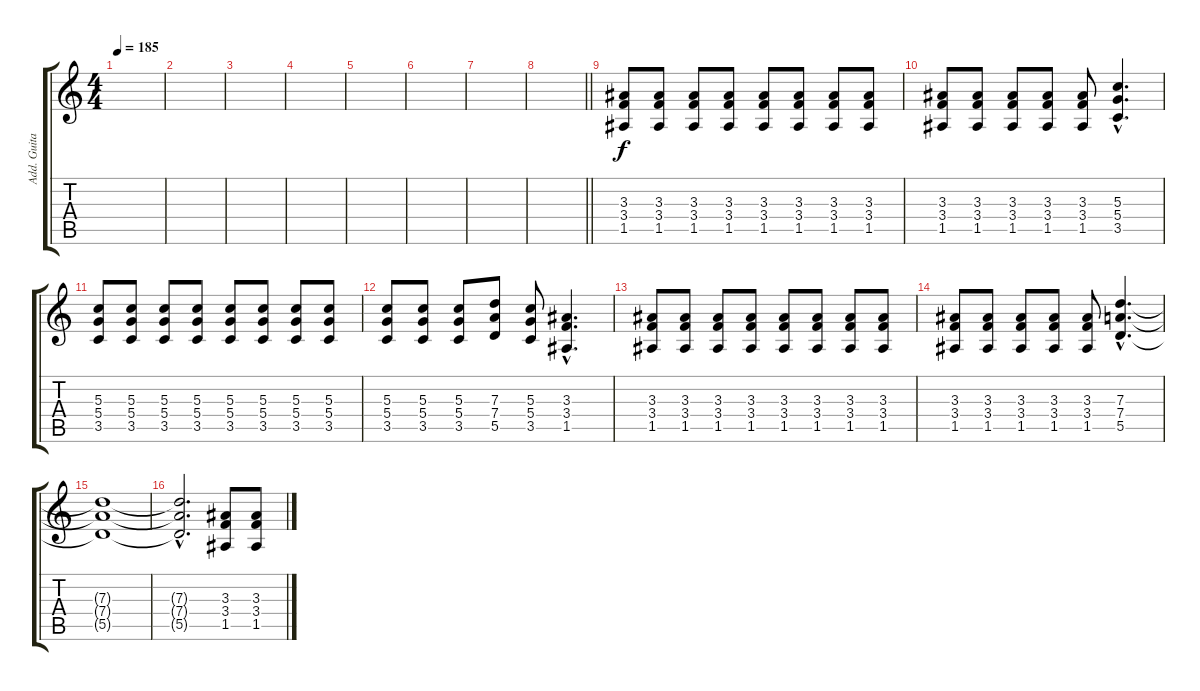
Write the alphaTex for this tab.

\track ("Add. Guitar" "Add. Guita") {instrument distortionguitar}
\staff {score tabs}
\tuning (E4 B3 G3 D3 A2 E2) {hide}
\ts (4 4)
\tempo 185
\clef g2
\ks c
|
|
|
|
|
|
|
\barLineRight lightlight
|
(3.3 3.4 1.5).8 (3.3 3.4 1.5).8 (3.3 3.4 1.5).8 (3.3 3.4 1.5).8 (3.3 3.4 1.5).8 (3.3 3.4 1.5).8 (3.3 3.4 1.5).8 (3.3 3.4 1.5).8 |
(3.3 3.4 1.5).8 (3.3 3.4 1.5).8 (3.3 3.4 1.5).8 (3.3 3.4 1.5).8 (3.3 3.4 1.5).8 (5.3{hac} 5.4{hac} 3.5{hac}).4{d} |
(5.3 5.4 3.5).8 (5.3 5.4 3.5).8 (5.3 5.4 3.5).8 (5.3 5.4 3.5).8 (5.3 5.4 3.5).8 (5.3 5.4 3.5).8 (5.3 5.4 3.5).8 (5.3 5.4 3.5).8 |
(5.3 5.4 3.5).8 (5.3 5.4 3.5).8 (5.3 5.4 3.5).8 (7.3 7.4 5.5).8 (5.3 5.4 3.5).8 (3.3{hac} 3.4{hac} 1.5{hac}).4{d} |
(3.3 3.4 1.5).8 (3.3 3.4 1.5).8 (3.3 3.4 1.5).8 (3.3 3.4 1.5).8 (3.3 3.4 1.5).8 (3.3 3.4 1.5).8 (3.3 3.4 1.5).8 (3.3 3.4 1.5).8 |
(3.3 3.4 1.5).8 (3.3 3.4 1.5).8 (3.3 3.4 1.5).8 (3.3 3.4 1.5).8 (3.3 3.4 1.5).8 (7.3{hac} 7.4{hac} 5.5{hac}).4{d} |
(7.3{t} 7.4{t} 5.5{t}).1 |
(7.3{hac t} 7.4{hac t} 5.5{hac t}).2{d} (3.3 3.4 1.5).8 (3.3 3.4 1.5).8
